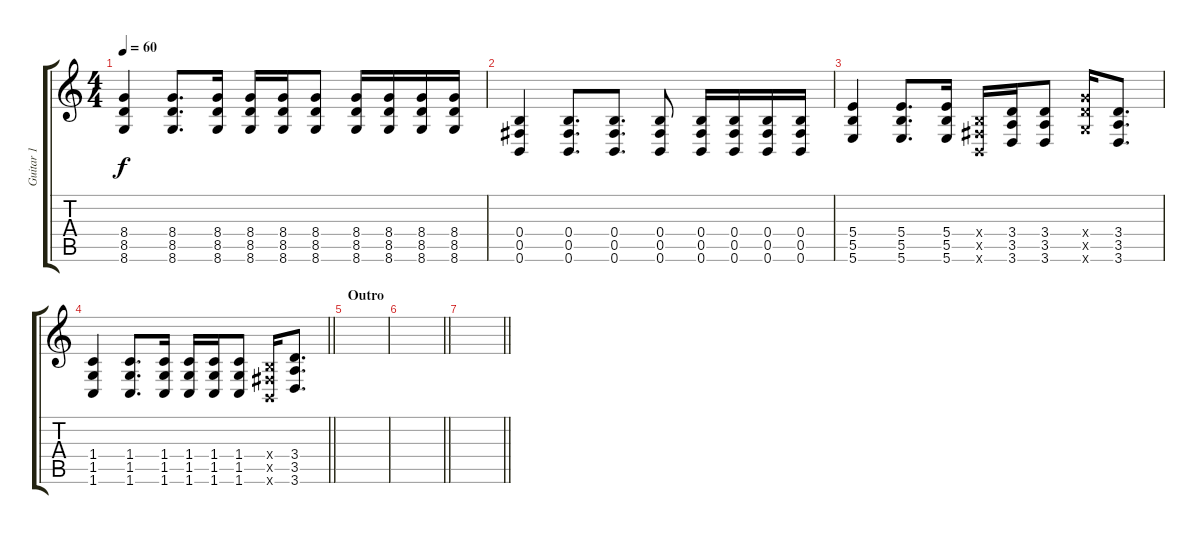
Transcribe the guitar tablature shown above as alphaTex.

\track ("Guitar 1" "Guitar 1") {instrument overdrivenguitar}
\staff {score tabs}
\tuning (Db4 Ab3 E3 B2 Gb2 B1) {hide}
\ts (4 4)
\tempo 60
\clef g2
\ks c
(8.4 8.5 8.6).4{dy f} (8.4 8.5 8.6).8{d} (8.4 8.5 8.6).16 (8.4 8.5 8.6).16 (8.4 8.5 8.6).16 (8.4 8.5 8.6).8 (8.4 8.5 8.6).16 (8.4 8.5 8.6).16 (8.4 8.5 8.6).16 (8.4 8.5 8.6).16 |
(0.4 0.5 0.6).4 (0.4 0.5 0.6).8{d} (0.4 0.5 0.6).8{d} (0.4 0.5 0.6).8 (0.4 0.5 0.6).16 (0.4 0.5 0.6).16 (0.4 0.5 0.6).16 (0.4 0.5 0.6).16 |
(5.4 5.5 5.6).4 (5.4 5.5 5.6).8{d} (5.4 5.5 5.6).16 (0.4{x} 0.5{x} 0.6{x}).16 (3.4 3.5 3.6).16 (3.4 3.5 3.6).8 (8.4{x} 8.5{x} 8.6{x}).16 (3.4 3.5 3.6).8{d} |
\barLineRight lightlight
(1.4 1.5 1.6).4 (1.4 1.5 1.6).8{d} (1.4 1.5 1.6).16 (1.4 1.5 1.6).16 (1.4 1.5 1.6).16 (1.4 1.5 1.6).8 (0.4{x} 0.5{x} 0.6{x}).16 (3.4 3.5 3.6).8{d} |
\section ("" "Outro")
|
\barLineRight lightlight
|
\barLineRight lightlight
